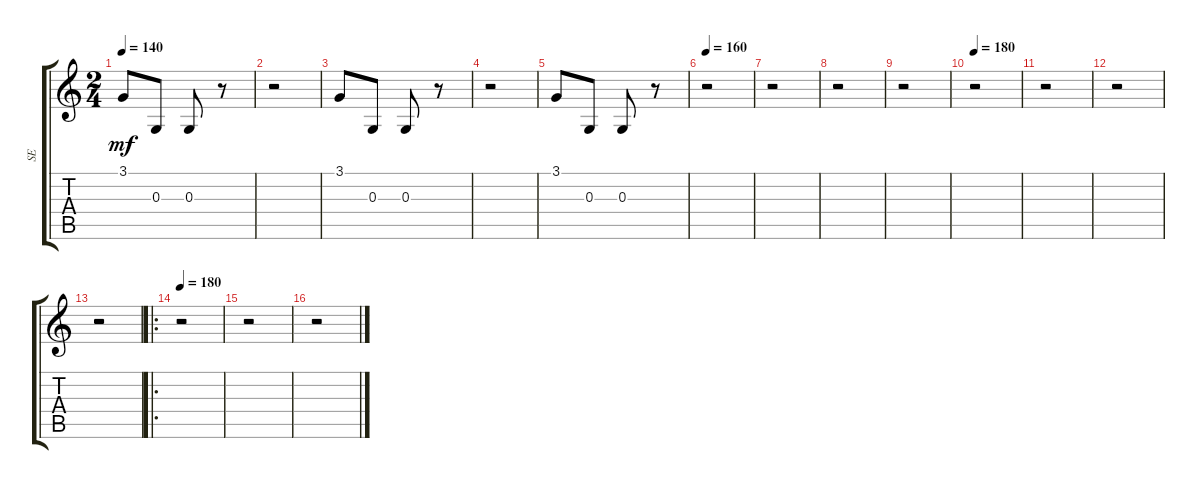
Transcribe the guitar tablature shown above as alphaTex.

\track ("SE" "SE") {instrument stringensemble1}
\staff {score tabs}
\tuning (E4 B3 G3 D3 A2 E2) {hide}
\ts (2 4)
\tempo 140
\clef g2
\ks c
3.1.8{dy mf} 0.3.8 0.3.8 r.8 |
r.2 |
3.1.8 0.3.8 0.3.8 r.8 |
r.2 |
3.1.8 0.3.8 0.3.8 r.8 |
\tempo 160
r.2 |
r.2 |
r.2 |
r.2 |
\tempo 180
r.2 |
r.2 |
r.2 |
r.2 |
\ro
\tempo 180
r.2 |
r.2 |
r.2
